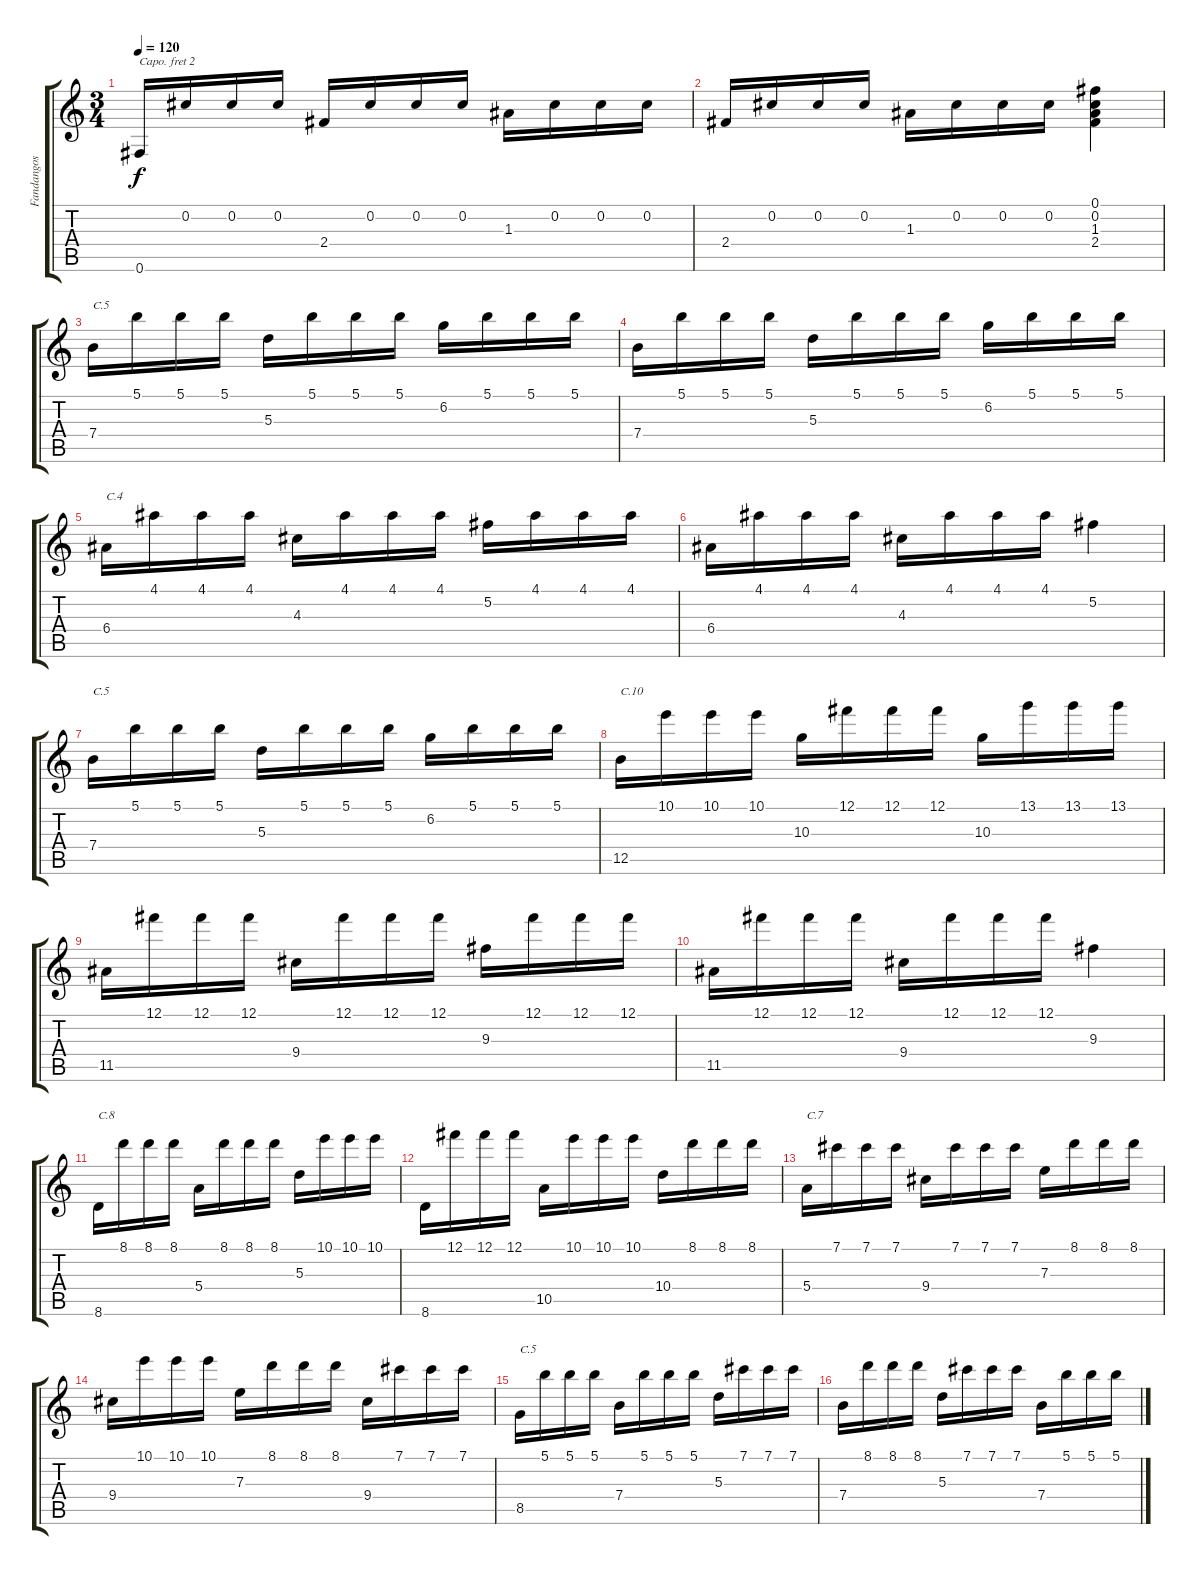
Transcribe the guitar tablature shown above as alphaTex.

\track ("Fandangos de Huelva" "Fandangos ") {instrument acousticguitarnylon}
\staff {score tabs}
\capo 2
\tuning (E4 B3 G3 D3 A2 E2) {hide}
\ts (3 4)
\tempo 120
\clef g2
\ks c
0.6.16{dy f} 0.2.16 0.2.16 0.2.16 2.4.16 0.2.16 0.2.16 0.2.16 1.3.16 0.2.16 0.2.16 0.2.16 |
2.4.16 0.2.16 0.2.16 0.2.16 1.3.16 0.2.16 0.2.16 0.2.16 (0.1 0.2 1.3 2.4).4 |
7.4.16{txt "C.5"} 5.1.16 5.1.16 5.1.16 5.3.16 5.1.16 5.1.16 5.1.16 6.2.16 5.1.16 5.1.16 5.1.16 |
7.4.16 5.1.16 5.1.16 5.1.16 5.3.16 5.1.16 5.1.16 5.1.16 6.2.16 5.1.16 5.1.16 5.1.16 |
6.4.16{txt "C.4"} 4.1.16 4.1.16 4.1.16 4.3.16 4.1.16 4.1.16 4.1.16 5.2.16 4.1.16 4.1.16 4.1.16 |
6.4.16 4.1.16 4.1.16 4.1.16 4.3.16 4.1.16 4.1.16 4.1.16 5.2.4 |
7.4.16{txt "C.5"} 5.1.16 5.1.16 5.1.16 5.3.16 5.1.16 5.1.16 5.1.16 6.2.16 5.1.16 5.1.16 5.1.16 |
12.5.16{txt "C.10"} 10.1.16 10.1.16 10.1.16 10.3.16 12.1.16 12.1.16 12.1.16 10.3.16 13.1.16 13.1.16 13.1.16 |
11.5.16 12.1.16 12.1.16 12.1.16 9.4.16 12.1.16 12.1.16 12.1.16 9.3.16 12.1.16 12.1.16 12.1.16 |
11.5.16 12.1.16 12.1.16 12.1.16 9.4.16 12.1.16 12.1.16 12.1.16 9.3.4 |
8.6.16{txt "C.8"} 8.1.16 8.1.16 8.1.16 5.4.16 8.1.16 8.1.16 8.1.16 5.3.16 10.1.16 10.1.16 10.1.16 |
8.6.16 12.1.16 12.1.16 12.1.16 10.5.16 10.1.16 10.1.16 10.1.16 10.4.16 8.1.16 8.1.16 8.1.16 |
5.4.16{txt "C.7"} 7.1.16 7.1.16 7.1.16 9.4.16 7.1.16 7.1.16 7.1.16 7.3.16 8.1.16 8.1.16 8.1.16 |
9.4.16 10.1.16 10.1.16 10.1.16 7.3.16 8.1.16 8.1.16 8.1.16 9.4.16 7.1.16 7.1.16 7.1.16 |
8.5.16{txt "C.5"} 5.1.16 5.1.16 5.1.16 7.4.16 5.1.16 5.1.16 5.1.16 5.3.16 7.1.16 7.1.16 7.1.16 |
7.4.16 8.1.16 8.1.16 8.1.16 5.3.16 7.1.16 7.1.16 7.1.16 7.4.16 5.1.16 5.1.16 5.1.16
